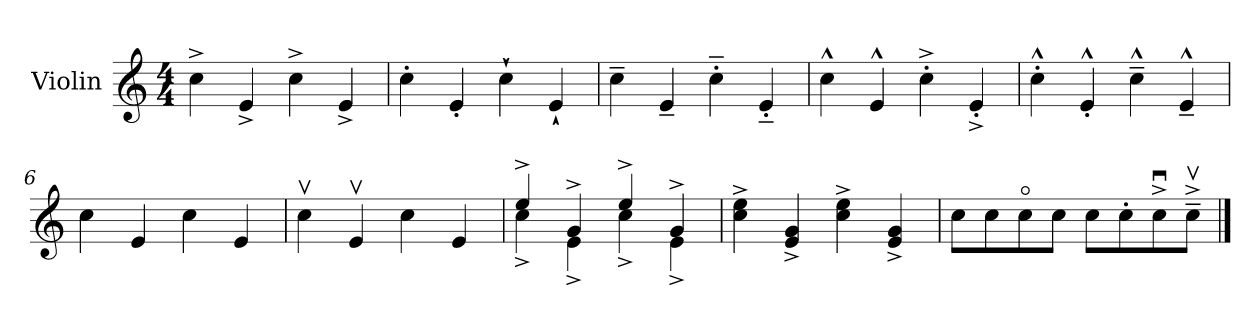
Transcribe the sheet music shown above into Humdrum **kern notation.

**kern
*part1
*staff1
*I"Violin
*I'Vln.
*clefG2
*k[]
*M4/4
=1
4cc^\
4e^/
4cc^<\
4e^</
=2
4cc'\
4e'/
4cc`\
4e`/
=3
4cc~\
4e~/
4cc'~\
4e'~/
=4
4cc^^\
4e^^/
4cc^'\
4e^'/
=5
4cc^^'\
4e^^'/
4cc^^~\
4e^^~/
=6
4cc\
4e/
4cc\
4e/
=7
4ccv\
4ev/
4cc\
4e/
!!LO:LB:g=z
=8
*^
4ee^/	4cc^\
4g^/	4e^\
4ee^/	4cc^\
4g^/	4e^\
*v	*v
=9
4cc^\ 4ee^\
4e^/ 4g^/
4cc^<\ 4ee^<\
4e^</ 4g^</
=10
8cc\L
8cc\
8cco\
8cc\J
8cc\L
8cc'\
8cc^u\
8cc~<^<v\J
==
*-
